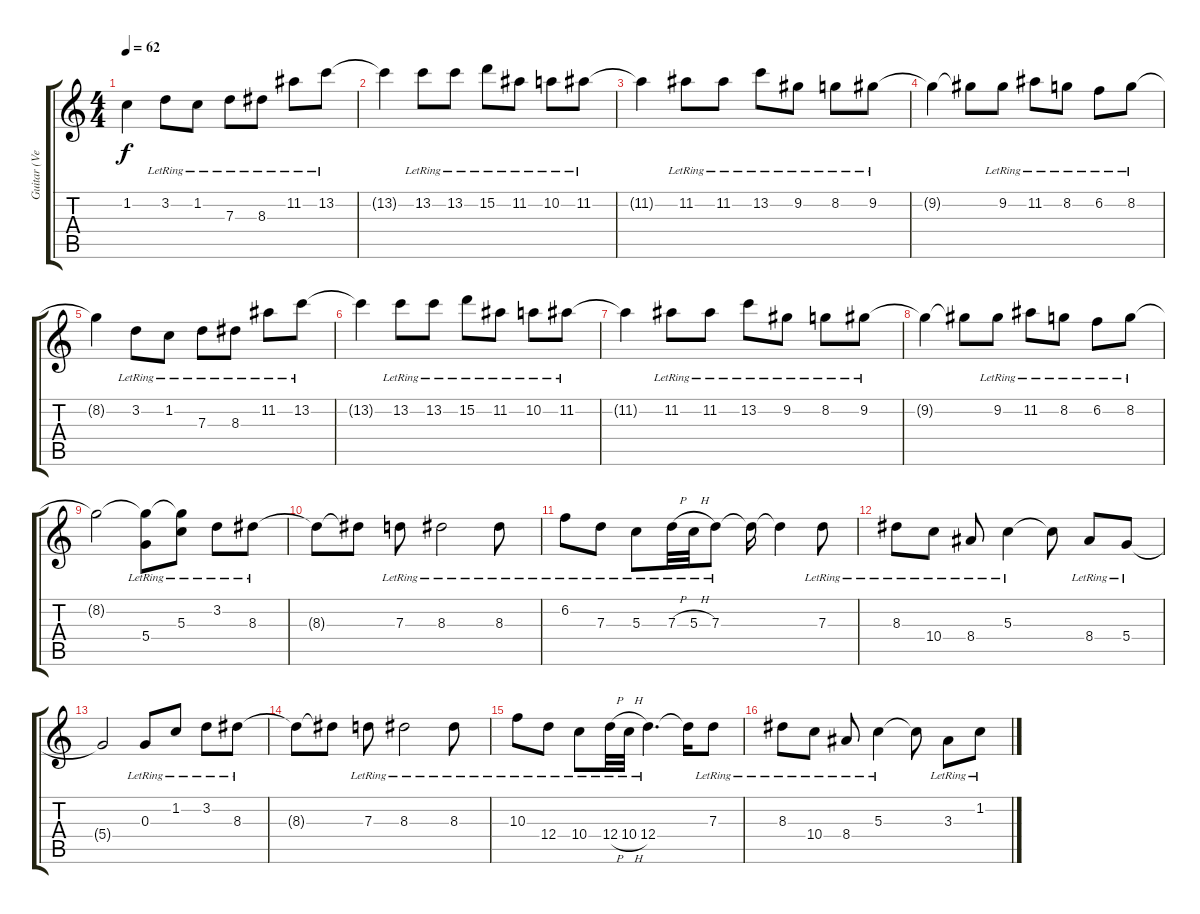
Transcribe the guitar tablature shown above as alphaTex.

\track ("Guitar (Very easy)" "Guitar (Ve") {instrument acousticguitarsteel}
\staff {score tabs}
\tuning (E4 B3 G3 D3 A2 E2) {hide}
\ts (4 4)
\tempo 62
\clef g2
\ks c
1.2{t}.4{dy f} 3.2{lr}.8 1.2{lr}.8 7.3{lr}.8 8.3{lr}.8 11.2{lr}.8 13.2{lr}.8 |
13.2{t}.4 13.2{lr}.8 13.2{lr}.8 15.2{lr}.8 11.2{lr}.8 10.2{lr}.8 11.2{lr}.8 |
11.2{t}.4 11.2{lr}.8 11.2{lr}.8 13.2{lr}.8 9.2{lr}.8 8.2{lr}.8 9.2{lr}.8 |
9.2{t}.4 9.2{t}.8 9.2{lr}.8 11.2{lr}.8 8.2{lr}.8 6.2{lr}.8 8.2{lr}.8 |
8.2{t}.4 3.2{lr}.8 1.2{lr}.8 7.3{lr}.8 8.3{lr}.8 11.2{lr}.8 13.2{lr}.8 |
13.2{t}.4 13.2{lr}.8 13.2{lr}.8 15.2{lr}.8 11.2{lr}.8 10.2{lr}.8 11.2{lr}.8 |
11.2{t}.4 11.2{lr}.8 11.2{lr}.8 13.2{lr}.8 9.2{lr}.8 8.2{lr}.8 9.2{lr}.8 |
9.2{t}.4 9.2{t}.8 9.2{lr}.8 11.2{lr}.8 8.2{lr}.8 6.2{lr}.8 8.2{lr}.8 |
8.2{t}.2 (8.2{t} 5.4{lr}).8 (8.2{t} 5.3{lr}).8 3.2{lr}.8 8.3{lr}.8 |
8.3{t}.8 8.3{t}.8 7.3{lr}.8 8.3{lr}.2 8.3{lr}.8 |
6.2{lr}.8 7.3{lr}.8 5.3{lr}.8 7.3{h lr}.32 5.3{h lr}.32 7.3{lr}.8 7.3{t}.16 7.3{t}.4 7.3{lr}.8 |
8.3{lr}.8 10.4{lr}.8 8.4{lr}.8 5.3{lr}.4 5.3{t}.8 8.4{lr}.8 5.4{lr}.8 |
5.4{t}.2 0.3{lr}.8 1.2{lr}.8 3.2{lr}.8 8.3{lr}.8 |
8.3{t}.8 8.3{t}.8 7.3{lr}.8 8.3{lr}.2 8.3{lr}.8 |
10.3{lr}.8 12.4{lr}.8 10.4{lr}.8 12.4{h lr}.32 10.4{h lr}.32 12.4{lr}.4{d} 12.4{t}.16 7.3{lr}.8 |
8.3{lr}.8 10.4{lr}.8 8.4{lr}.8 5.3{lr}.4 5.3{t}.8 3.3{lr}.8 1.2{lr}.8
